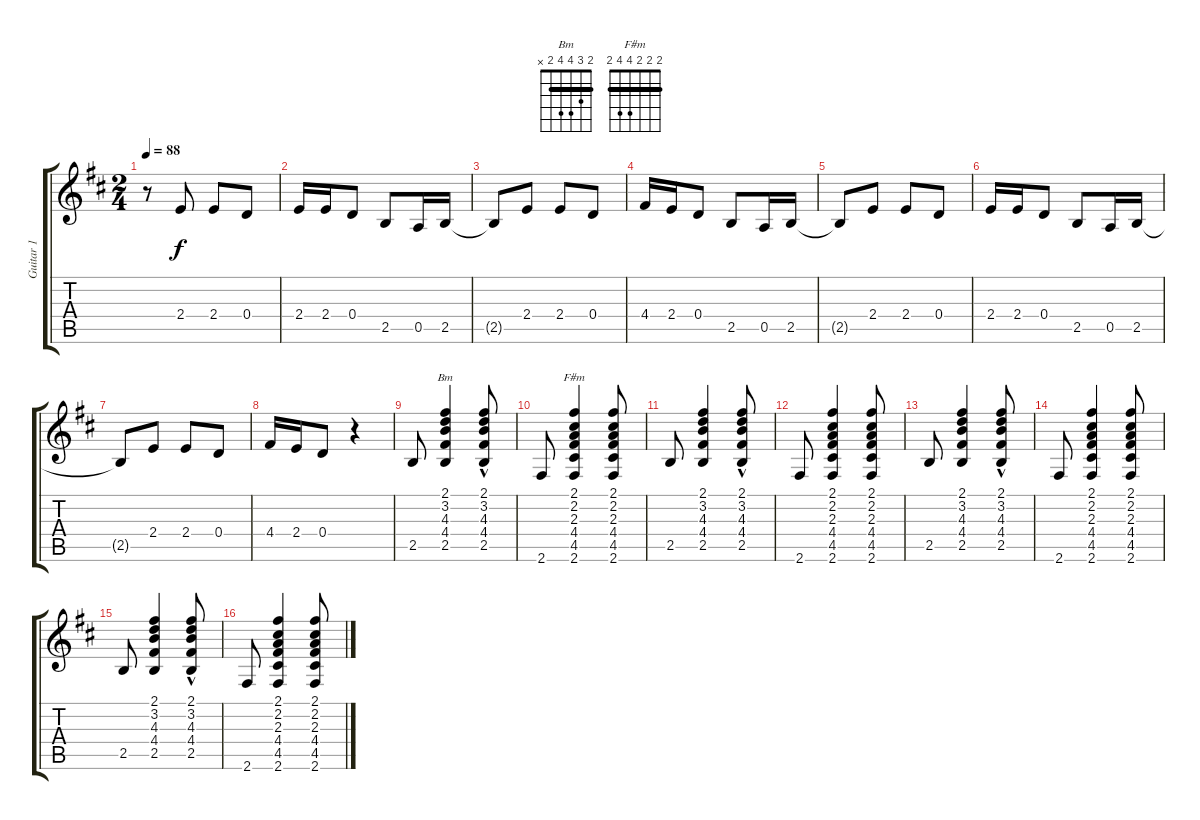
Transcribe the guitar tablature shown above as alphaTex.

\track ("Guitar 1" "Guitar 1") {instrument electricguitarmuted}
\staff {score tabs}
\tuning (E4 B3 G3 D3 A2 E2) {hide}
\chord ("Bm" 2 3 4 4 2 x) {barre 2}
\chord ("F#m" 2 2 2 4 4 2) {barre 2}
\ts (2 4)
\tempo 88
\clef g2
\ks bminor
r.8{dy f instrument electricguitarmuted} 2.4.8 2.4.8 0.4.8 |
2.4.16 2.4.16 0.4.8 2.5.8 0.5.16 2.5.16 |
2.5{t}.8 2.4.8 2.4.8 0.4.8 |
4.4.16 2.4.16 0.4.8 2.5.8 0.5.16 2.5.16 |
2.5{t}.8 2.4.8 2.4.8 0.4.8 |
2.4.16 2.4.16 0.4.8 2.5.8 0.5.16 2.5.16 |
2.5{t}.8 2.4.8 2.4.8 0.4.8 |
4.4.16 2.4.16 0.4.8 r.4 |
2.5.8 (2.1 3.2 4.3 4.4 2.5).4{ch "Bm"} (2.1 3.2 4.3{hac} 4.4 2.5).8 |
2.6.8 (2.1 2.2 2.3 4.4 4.5 2.6).4{ch "F#m"} (2.1 2.2 2.3 4.4 4.5 2.6).8 |
2.5.8 (2.1 3.2 4.3 4.4 2.5).4 (2.1 3.2 4.3{hac} 4.4 2.5).8 |
2.6.8 (2.1 2.2 2.3 4.4 4.5 2.6).4 (2.1 2.2 2.3 4.4 4.5 2.6).8 |
2.5.8 (2.1 3.2 4.3 4.4 2.5).4 (2.1 3.2 4.3{hac} 4.4 2.5).8 |
2.6.8 (2.1 2.2 2.3 4.4 4.5 2.6).4 (2.1 2.2 2.3 4.4 4.5 2.6).8 |
2.5.8 (2.1 3.2 4.3 4.4 2.5).4 (2.1 3.2 4.3{hac} 4.4 2.5).8 |
2.6.8 (2.1 2.2 2.3 4.4 4.5 2.6).4 (2.1 2.2 2.3 4.4 4.5 2.6).8
